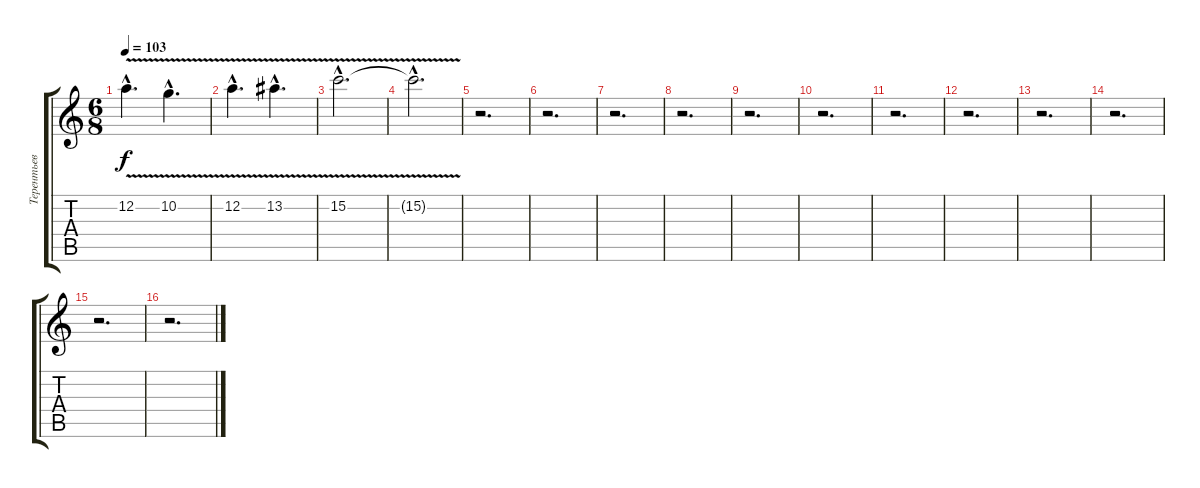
\track ("Терентьев" "Терентьев") {instrument overdrivenguitar}
\staff {score tabs}
\tuning (D4 A3 F3 C3 G2 D2) {hide}
\ts (6 8)
\tempo 103
\clef g2
\ks c
12.2{v hac}.4{d dy f} 10.2{v hac}.4{d} |
12.2{v hac}.4{d} 13.2{v hac}.4{d} |
15.2{v hac}.2{d} |
15.2{hac t}.2{d} |
r.2{d} |
r.2{d} |
r.2{d} |
r.2{d} |
r.2{d} |
r.2{d} |
r.2{d} |
r.2{d} |
r.2{d} |
r.2{d} |
r.2{d} |
r.2{d}
